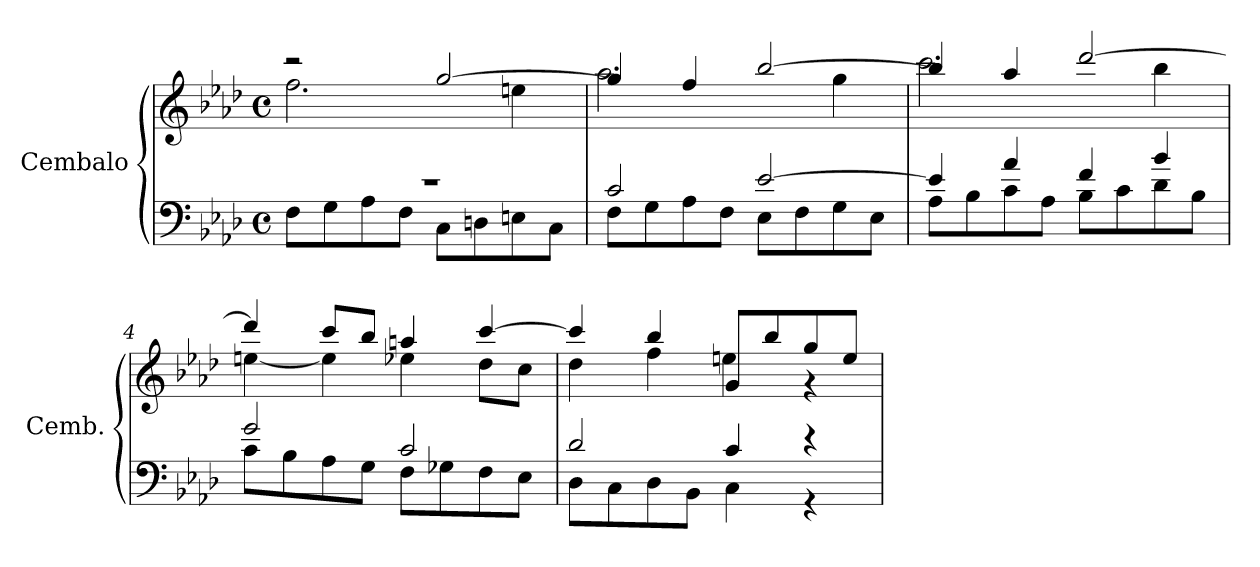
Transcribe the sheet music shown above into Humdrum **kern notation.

**kern	**kern
*part1	*part1
*staff2	*staff1
*I"Cembalo	*
*I'Cemb.	*
*clefF4	*clefG2
*k[b-e-a-d-]	*k[b-e-a-d-]
*M4/4	*M4/4
*met(c)	*met(c)
=1	=1
*^	*^
1r	8F\L	2r	2.ff\
.	8G\	.	.
.	8A-\	.	.
.	8F\J	.	.
.	8C\L	[2gg/	.
.	8Dn\	.	.
.	8En\	.	4een\
.	8C\J	.	.
=2	=2	=2	=2
2c/	8F\L	4gg/]	2.aa-\
.	8G\	.	.
.	8A-\	4ff/	.
.	8F\J	.	.
[2e-/	8E-\L	[2bb-/	.
.	8F\	.	.
.	8G\	.	4gg\
.	8E-\J	.	.
=3	=3	=3	=3
4e-/]	8A-\L	4bb-/]	2.ccc\
.	8B-\	.	.
4a-/	8c\	4aa-/	.
.	8A-\J	.	.
4f/	8B-\L	[2ddd-/	.
.	8c\	.	.
4b-/	8d-\	.	4bb-\
.	8B-\J	.	.
=4	=4	=4	=4
2g/	8c\L	4ddd-/]	[4een\
.	8B-\	.	.
.	8A-\	8ccc/L	4ee\]
.	8G\J	8bb-/J	.
2c/	8F\L	4aan/	4ee-X\
.	8G-X\	.	.
.	8F\	[4ccc/	8dd-\L
.	8E-\J	.	8cc\J
=5	=5	=5	=5
2d-/	8D-\L	4ccc/]	4dd-\
.	8C\	.	.
.	8D-\	4bb-/	4ff\
.	8BB-\J	.	.
4c/	4C\	8g/L	4een\
.	.	8bb-/	.
4r	4r	8gg/	4r
.	.	8ee/J	.
*v	*v	*	*
*	*v	*v
=	=
*-	*-
